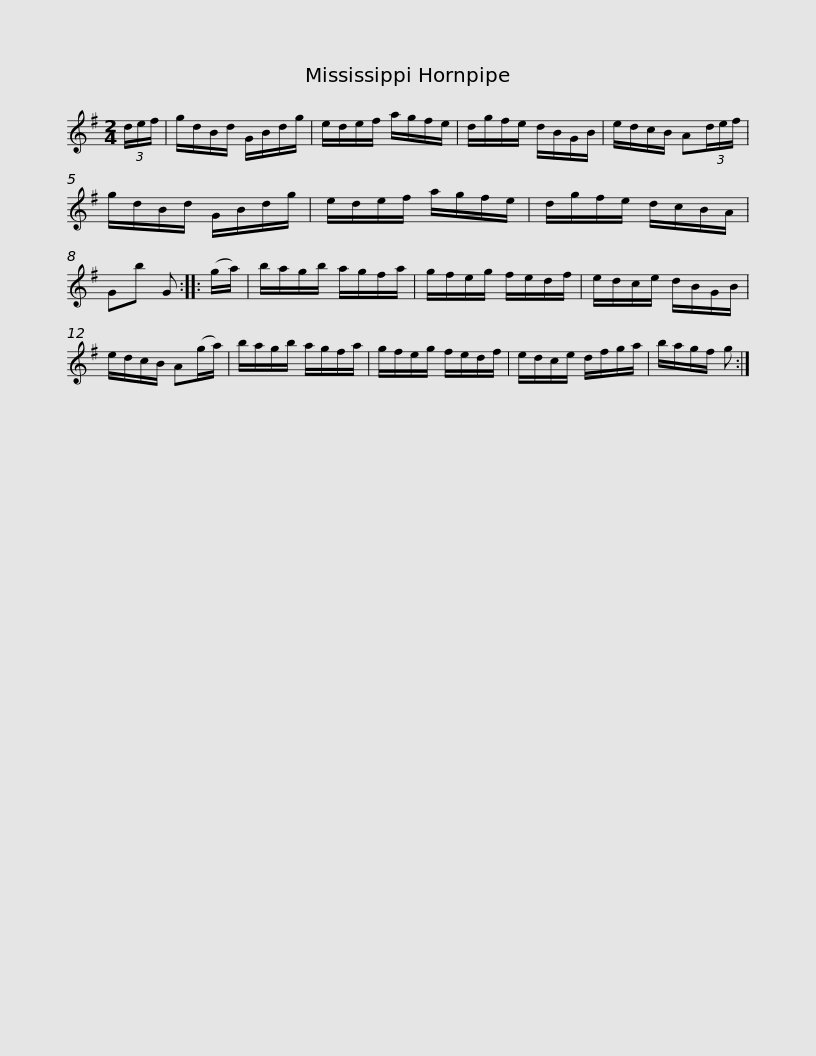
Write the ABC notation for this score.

X:1
L:1/8
M:2/4
I:linebreak $
K:G
V:1 treble
V:1
 (3d/e/f/ | g/d/B/d/ G/B/d/g/ | e/d/e/f/ a/g/f/e/ | d/g/f/e/ d/B/G/B/ | e/d/c/B/ A(3d/e/f/ | %5
 g/d/B/d/ G/B/d/g/ |$ e/d/e/f/ a/g/f/e/ | d/g/f/e/ d/c/B/A/ | Gb G :: (g/a/) | %10
 b/a/g/b/ a/g/f/a/ | g/f/e/g/ f/e/d/f/ | e/d/c/e/ d/B/G/B/ |$ e/d/c/B/ A(g/a/) | b/a/g/b/ a/g/f/a/ | %15
 g/f/e/g/ f/e/d/f/ | e/d/c/e/ d/f/g/a/ | b/a/g/f/ g :| %18
